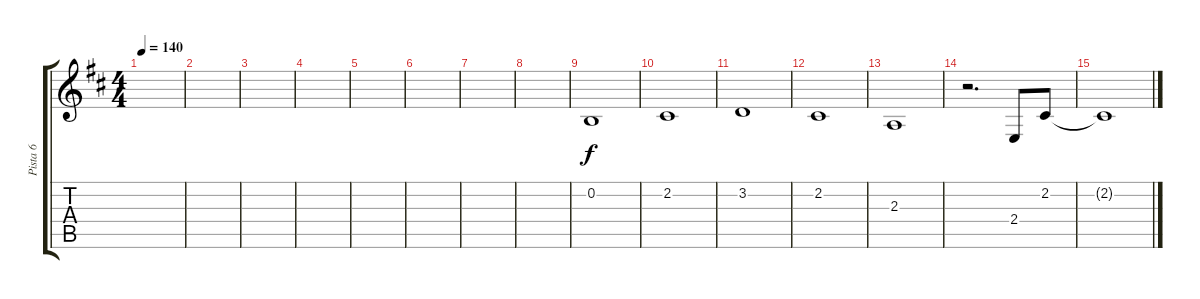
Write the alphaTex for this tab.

\track ("Pista 6" "Pista 6") {instrument synthstrings1}
\staff {score tabs}
\tuning (E4 B3 G3 D3 A2 E2) {hide}
\ts (4 4)
\tempo 140
\clef g2
\ks d
|
|
|
|
|
|
|
|
0.2.1 |
2.2.1 |
3.2.1 |
2.2.1 |
2.3.1 |
r.2{d} 2.4.8 2.2.8 |
2.2{t}.1
